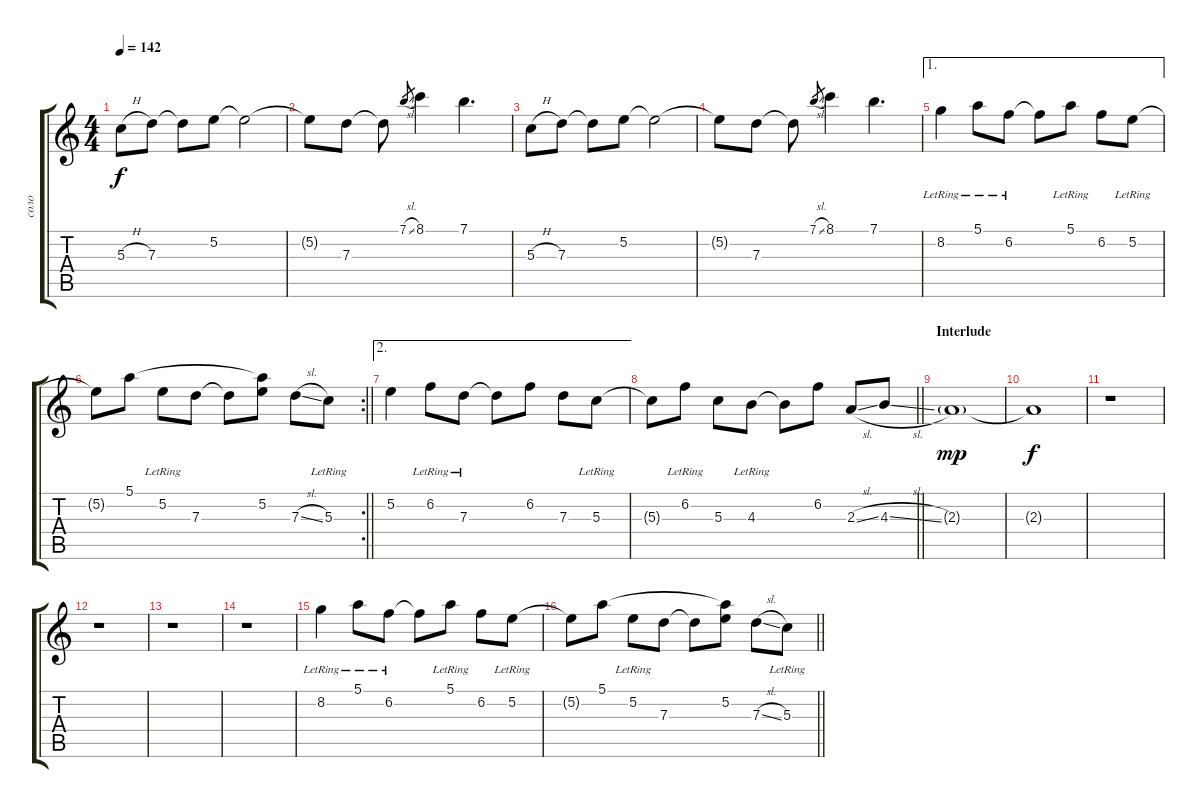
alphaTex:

\track ("соло" "соло") {mute instrument distortionguitar}
\staff {score tabs}
\tuning (E4 B3 G3 D3 A2 E2) {hide}
\ts (4 4)
\tempo 142
\clef g2
\ks c
5.3{h}.8{dy f} 7.3.8 7.3{t}.8 5.2.8 5.2{t}.2 |
5.2{t}.8 7.3.8 7.3{t}.8 7.1{sl}.8{gr} 8.1.4 7.1.4{d} |
5.3{h}.8 7.3.8 7.3{t}.8 5.2.8 5.2{t}.2 |
5.2{t}.8 7.3.8 7.3{t}.8 7.1{sl}.8{gr} 8.1.4 7.1.4{d} |
\ae 1
8.2{lr}.4 5.1{lr}.8 6.2{lr}.8 6.2{t}.8 5.1{lr}.8 6.2.8 5.2{lr}.8 |
\rc 2
\barLineRight lightlight
5.2{t}.8 5.1.8 5.2{lr}.8 7.3.8 7.3{t}.8 (5.1{t} 5.2).8 7.3{sl}.8 5.3{lr}.8 |
\ae 2
5.2.4 6.2{lr}.8 7.3{lr}.8 7.3{t}.8 6.2.8 7.3.8 5.3{lr}.8 |
\barLineRight lightlight
5.3{t}.8 6.2{lr}.8 5.3.8 4.3{lr}.8 4.3{t}.8 6.2.8 2.3{sl}.8 4.3{sl}.8 |
\section ("" "Interlude")
2.3{g}.1{dy mp volume 0} |
2.3{t}.1{dy f} |
r.1 |
r.1 |
r.1 |
r.1 |
8.2{lr}.4{volume 13} 5.1{lr}.8 6.2{lr}.8 6.2{t}.8 5.1{lr}.8 6.2.8 5.2{lr}.8 |
\barLineRight lightlight
5.2{t}.8 5.1.8 5.2{lr}.8 7.3.8 7.3{t}.8 (5.1{t} 5.2).8 7.3{sl}.8 5.3{lr}.8
